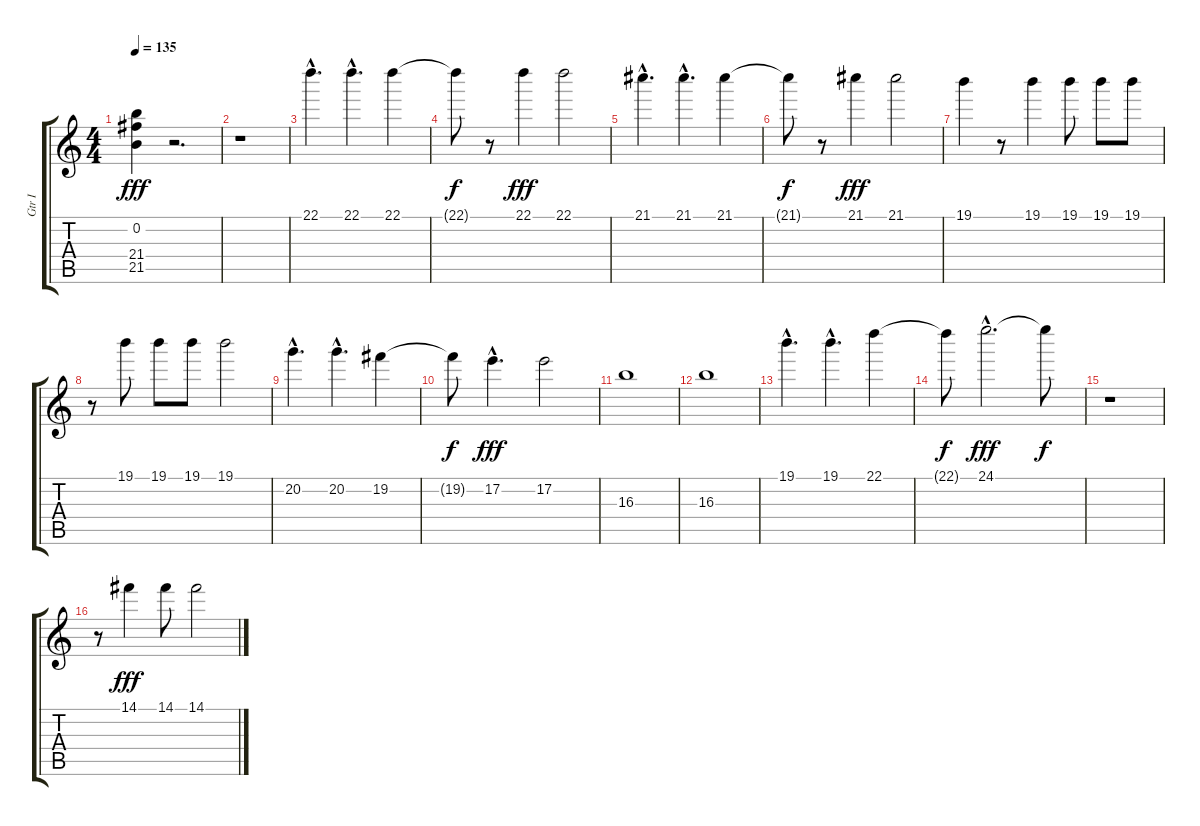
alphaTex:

\track ("Gtr I" "Gtr I") {instrument distortionguitar}
\staff {score tabs}
\tuning (E4 B3 G3 D3 A2 E2) {hide}
\ts (4 4)
\tempo 135
\clef g2
\ks c
(0.2 21.4 21.5).4{dy fff} r.2{d} |
r.1 |
22.1{hac}.4{d volume 11} 22.1{hac}.4{d} 22.1.4 |
22.1{t}.8{dy f} r.8 22.1.4{dy fff} 22.1.2 |
21.1{hac}.4{d} 21.1{hac}.4{d} 21.1.4{volume 11} |
21.1{t}.8{dy f} r.8 21.1.4{dy fff} 21.1.2 |
19.1.4 r.8 19.1.4 19.1.8 19.1.8 19.1.8 |
r.8 19.1.8 19.1.8 19.1.8 19.1.2 |
20.2{hac}.4{d volume 11} 20.2{hac}.4{d} 19.2.4 |
19.2{t}.8{dy f} 17.2{hac}.4{d dy fff} 17.2.2 |
16.3.1 |
16.3.1 |
19.1{hac}.4{d volume 11} 19.1{hac}.4{d} 22.1.4 |
22.1{t}.8{dy f} 24.1{hac}.2{d dy fff} 24.1{t}.8{dy f} |
r.1 |
r.8 14.1.4{dy fff volume 11} 14.1.8 14.1.2
